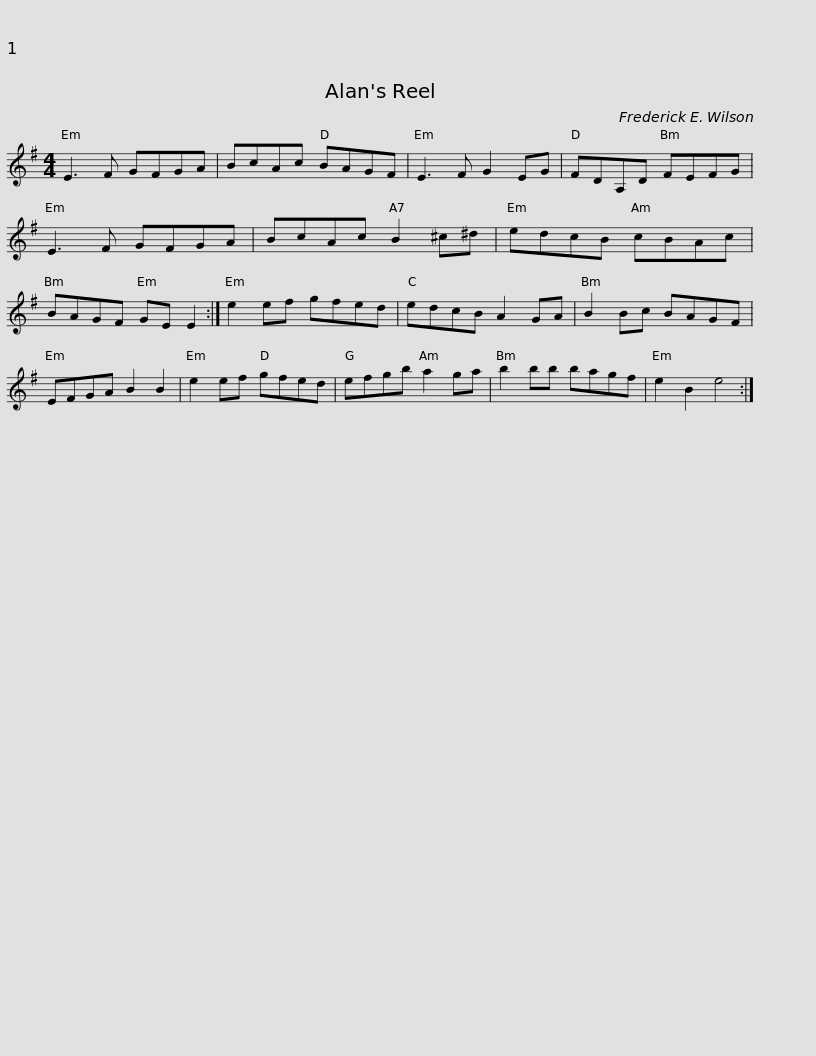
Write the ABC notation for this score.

X:1
L:1/8
M:4/4
I:linebreak $
K:Emin
V:1 treble
V:1
 E3 F GFGA | BcAc BAGF | E3 F G2 EG | FDA,D FEFG | E3 F GFGA |$ %5
 BcAc B2 ^c^d | edcB cBAc | BAGF GE E2 :| e2 ef gfed | edcB A2 GA | %10
 B2 Bc BAGF |$ EFGA B2 B2 | e2 ef gfed | efgb a2 ga | b2 bb bagf | %15
 e2 B2 e4 :| %16
